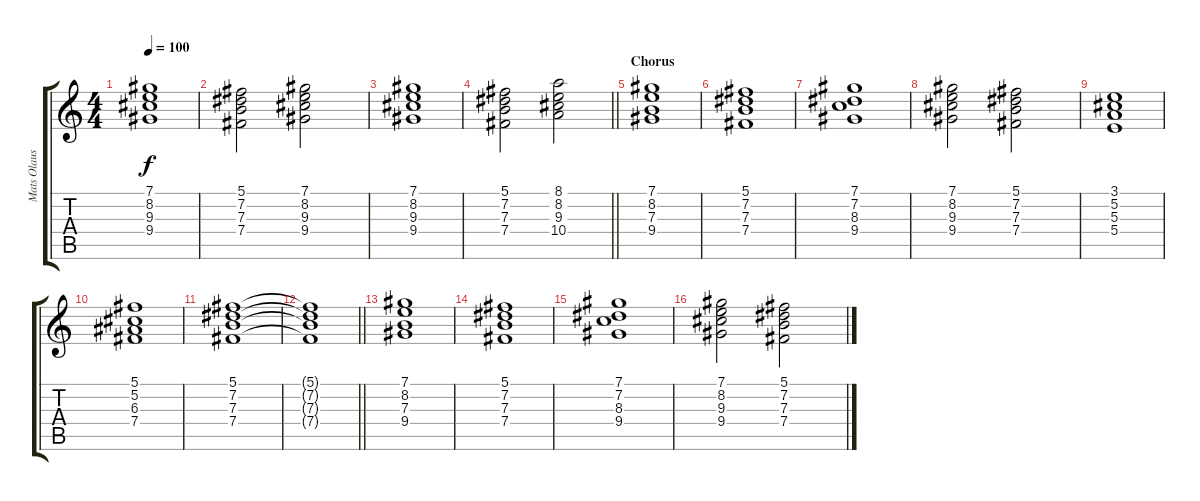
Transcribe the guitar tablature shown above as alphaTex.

\track ("Mats Olausson" "Mats Olaus") {instrument rockorgan}
\staff {score tabs}
\tuning (Db5 Ab4 E4 B3 Gb3 Db3) {hide}
\ts (4 4)
\tempo 100
\clef g2
\ks c
(7.1 8.2 9.3 9.4).1{dy f} |
(5.1 7.2 7.3 7.4).2 (7.1 8.2 9.3 9.4).2 |
(7.1 8.2 9.3 9.4).1 |
\barLineRight lightlight
(5.1 7.2 7.3 7.4).2 (8.1 8.2 9.3 10.4).2 |
\section ("" "Chorus")
(7.1 8.2 7.3 9.4).1 |
(5.1 7.2 7.3 7.4).1 |
(7.1 7.2 8.3 9.4).1 |
(7.1 8.2 9.3 9.4).2 (5.1 7.2 7.3 7.4).2 |
(3.1 5.2 5.3 5.4).1 |
(5.1 5.2 6.3 7.4).1 |
(5.1 7.2 7.3 7.4).1 |
\barLineRight lightlight
(5.1{t} 7.2{t} 7.3{t} 7.4{t}).1 |
(7.1 8.2 7.3 9.4).1 |
(5.1 7.2 7.3 7.4).1 |
(7.1 7.2 8.3 9.4).1 |
(7.1 8.2 9.3 9.4).2 (5.1 7.2 7.3 7.4).2
